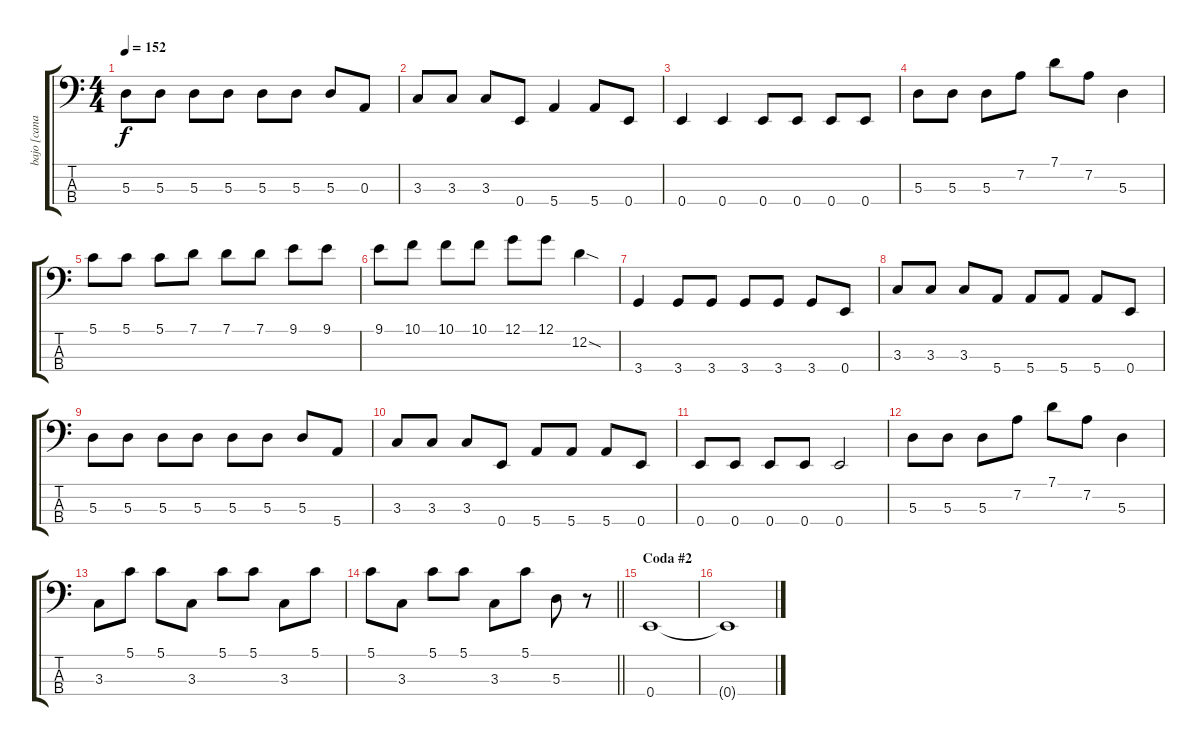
\track ("bajo [canal izquierdo]" "bajo [cana") {instrument electricbassfinger}
\staff {score tabs}
\tuning (G2 D2 A1 E1) {hide}
\ts (4 4)
\tempo 152
\clef f4
\ks c
5.3.8{dy f} 5.3.8 5.3.8 5.3.8 5.3.8 5.3.8 5.3.8 0.3.8 |
3.3.8 3.3.8 3.3.8 0.4.8 5.4.4 5.4.8 0.4.8 |
0.4.4 0.4.4 0.4.8 0.4.8 0.4.8 0.4.8 |
5.3.8 5.3.8 5.3.8 7.2.8 7.1.8 7.2.8 5.3.4 |
5.1.8 5.1.8 5.1.8 7.1.8 7.1.8 7.1.8 9.1.8 9.1.8 |
9.1.8 10.1.8 10.1.8 10.1.8 12.1.8 12.1.8 12.2{sod}.4 |
3.4.4 3.4.8 3.4.8 3.4.8 3.4.8 3.4.8 0.4.8 |
3.3.8 3.3.8 3.3.8 5.4.8 5.4.8 5.4.8 5.4.8 0.4.8 |
5.3.8 5.3.8 5.3.8 5.3.8 5.3.8 5.3.8 5.3.8 5.4.8 |
3.3.8 3.3.8 3.3.8 0.4.8 5.4.8 5.4.8 5.4.8 0.4.8 |
0.4.8 0.4.8 0.4.8 0.4.8 0.4.2 |
5.3.8 5.3.8 5.3.8 7.2.8 7.1.8 7.2.8 5.3.4 |
3.3.8 5.1.8 5.1.8 3.3.8 5.1.8 5.1.8 3.3.8 5.1.8 |
\barLineRight lightlight
5.1.8 3.3.8 5.1.8 5.1.8 3.3.8 5.1.8 5.3.8 r.8 |
\section ("" "Coda #2")
0.4.1 |
0.4{t}.1
